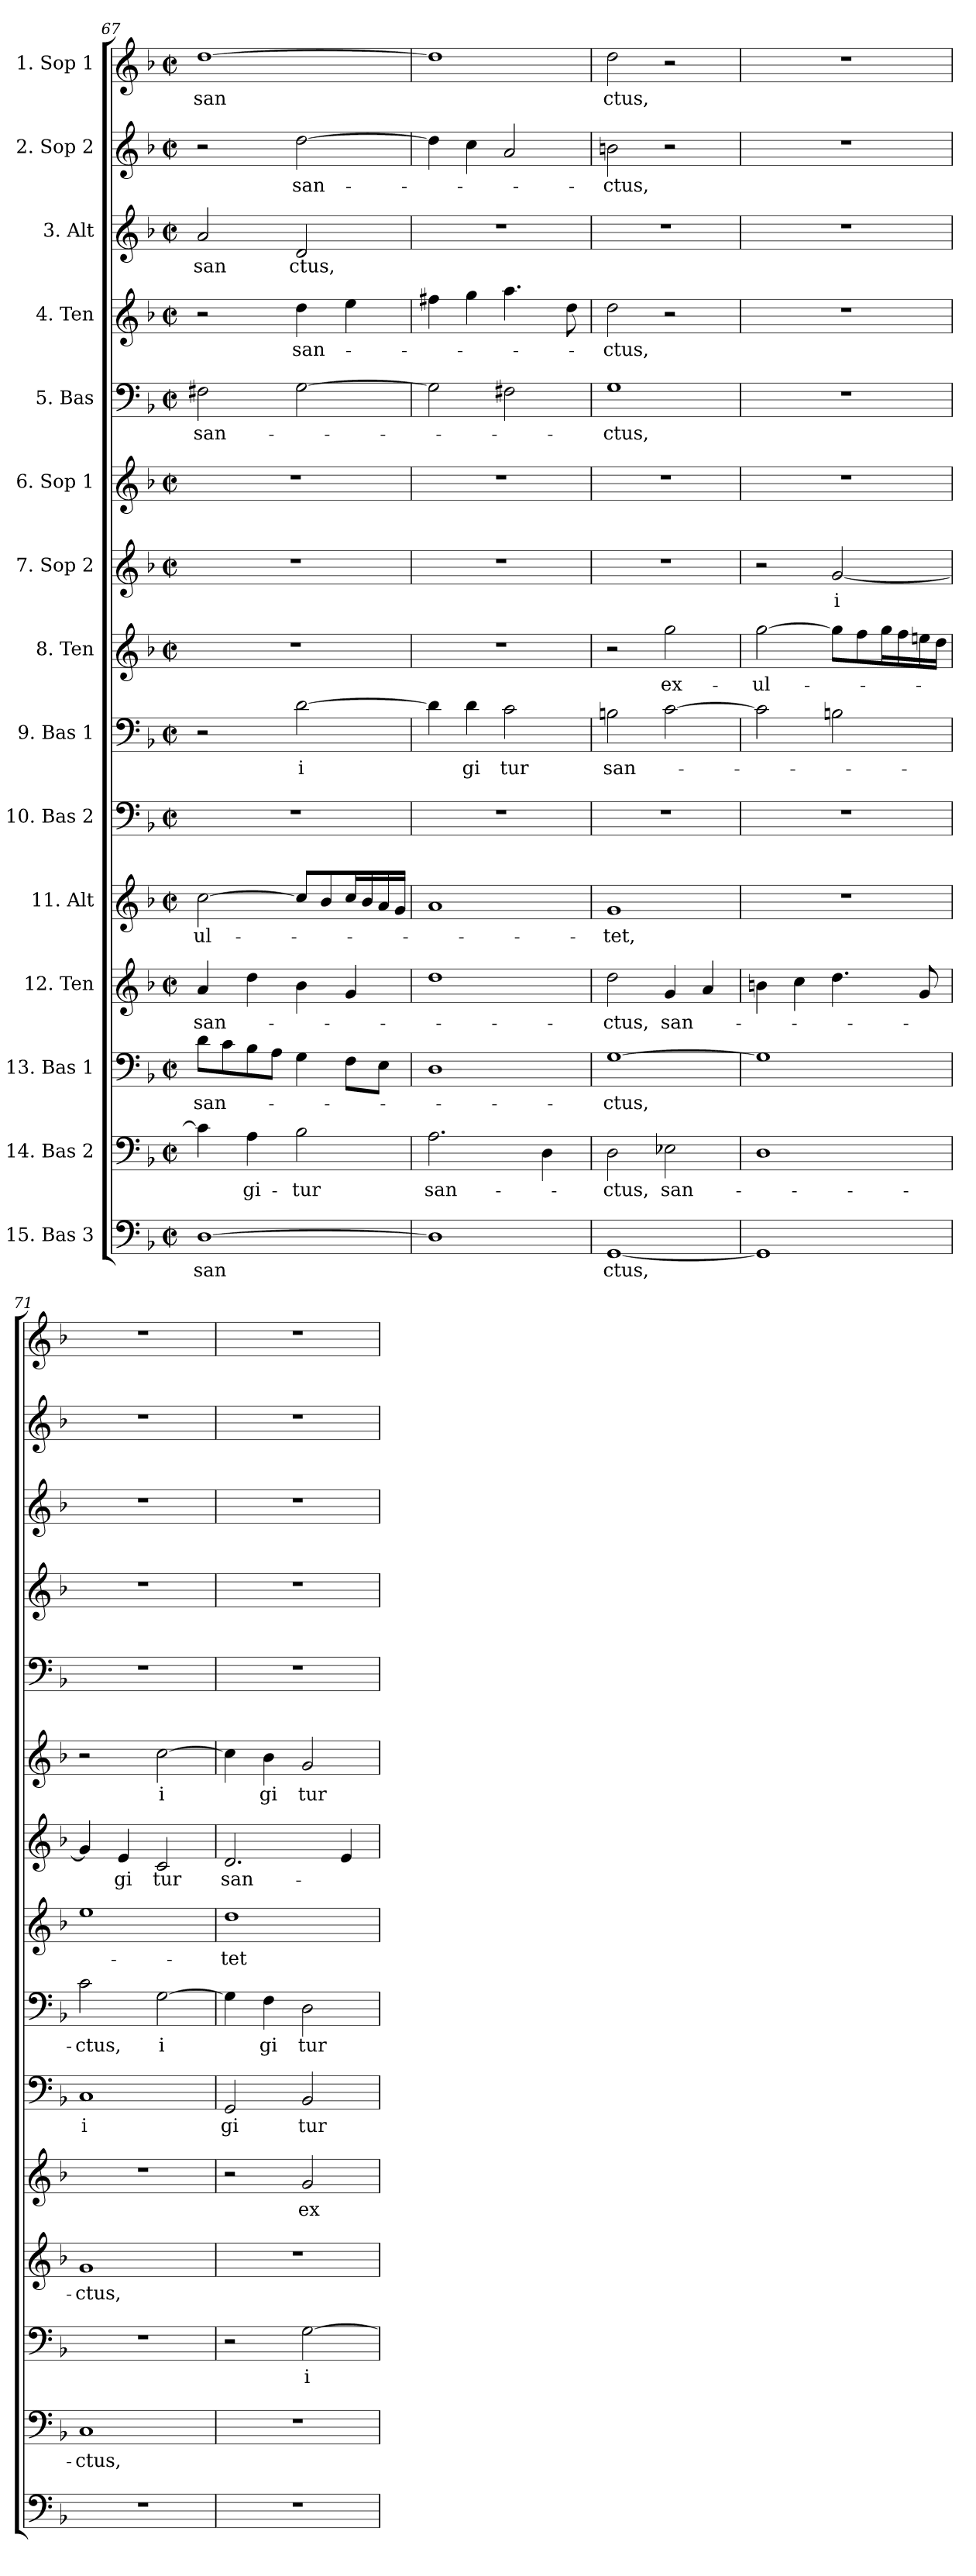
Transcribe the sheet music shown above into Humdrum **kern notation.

**kern	**text	**kern	**text	**kern	**text	**kern	**text	**kern	**text	**kern	**text	**kern	**text	**kern	**text	**kern	**text	**kern	**text	**kern	**text	**kern	**text	**kern	**text	**kern	**text	**kern	**text
*part15	*part15	*part14	*part14	*part13	*part13	*part12	*part12	*part11	*part11	*part10	*part10	*part9	*part9	*part8	*part8	*part7	*part7	*part6	*part6	*part5	*part5	*part4	*part4	*part3	*part3	*part2	*part2	*part1	*part1
*staff15	*staff15	*staff14	*staff14	*staff13	*staff13	*staff12	*staff12	*staff11	*staff11	*staff10	*staff10	*staff9	*staff9	*staff8	*staff8	*staff7	*staff7	*staff6	*staff6	*staff5	*staff5	*staff4	*staff4	*staff3	*staff3	*staff2	*staff2	*staff1	*staff1
*I"15. Bas 3	*	*I"14. Bas 2	*	*I"13. Bas 1	*	*I"12. Ten	*	*I"11. Alt	*	*I"10. Bas 2	*	*I"9. Bas 1	*	*I"8. Ten	*	*I"7. Sop 2	*	*I"6. Sop 1	*	*I"5. Bas	*	*I"4. Ten	*	*I"3. Alt	*	*I"2. Sop 2	*	*I"1. Sop 1	*
*clefF4	*	*clefF4	*	*clefF4	*	*clefG2	*	*clefG2	*	*clefF4	*	*clefF4	*	*clefG2	*	*clefG2	*	*clefG2	*	*clefF4	*	*clefG2	*	*clefG2	*	*clefG2	*	*clefG2	*
*k[b-]	*	*k[b-]	*	*k[b-]	*	*k[b-]	*	*k[b-]	*	*k[b-]	*	*k[b-]	*	*k[b-]	*	*k[b-]	*	*k[b-]	*	*k[b-]	*	*k[b-]	*	*k[b-]	*	*k[b-]	*	*k[b-]	*
*F:	*	*F:	*	*F:	*	*F:	*	*F:	*	*F:	*	*F:	*	*F:	*	*F:	*	*F:	*	*F:	*	*F:	*	*F:	*	*F:	*	*F:	*
*M2/2	*	*M2/2	*	*M2/2	*	*M2/2	*	*M2/2	*	*M2/2	*	*M2/2	*	*M2/2	*	*M2/2	*	*M2/2	*	*M2/2	*	*M2/2	*	*M2/2	*	*M2/2	*	*M2/2	*
*met(c|)	*	*met(c|)	*	*met(c|)	*	*met(c|)	*	*met(c|)	*	*met(c|)	*	*met(c|)	*	*met(c|)	*	*met(c|)	*	*met(c|)	*	*met(c|)	*	*met(c|)	*	*met(c|)	*	*met(c|)	*	*met(c|)	*
=67	=67	=67	=67	=67	=67	=67	=67	=67	=67	=67	=67	=67	=67	=67	=67	=67	=67	=67	=67	=67	=67	=67	=67	=67	=67	=67	=67	=67	=67
!	!LO:LY:b	!	!	!	!LO:LY:b:cj	!	!LO:LY:b:cj	!	!LO:LY:b:cj	!	!	!	!	!	!	!	!	!	!	!	!LO:LY:b:cj	!	!	!	!LO:LY:b:cj	!	!	!	!LO:LY:b
[>1D	san	4c\]	.	8d\L	san-	4a/	san-	[>2cc\	ul-	1r	.	2r	.	1r	.	1r	.	1r	.	2F#X\	san-	2r	.	2a/	san	2r	.	[>1dd	san
.	.	.	.	8c\	.	.	.	.	.	.	.	.	.	.	.	.	.	.	.	.	.	.	.	.	.	.	.	.	.
!	!	!	!LO:LY:b:cj	!	!	!	!	!	!	!	!	!	!	!	!	!	!	!	!	!	!	!	!	!	!	!	!	!	!
.	.	4A\	-gi-	8B-\	.	4dd\	.	.	.	.	.	.	.	.	.	.	.	.	.	.	.	.	.	.	.	.	.	.	.
.	.	.	.	8A\J	.	.	.	.	.	.	.	.	.	.	.	.	.	.	.	.	.	.	.	.	.	.	.	.	.
!	!	!	!LO:LY:b:cj	!	!	!	!	!	!	!	!	!	!LO:LY:b:rj	!	!	!	!	!	!	!	!	!	!LO:LY:b:cj	!	!LO:LY:b:cj	!	!LO:LY:b	!	!
.	.	2B-\	-tur	4G\	.	4b-\	.	8cc/L]	.	.	.	[>2d\	i	.	.	.	.	.	.	[>2G\	.	4dd\	san-	2d/	ctus,	[>2dd\	san-	.	.
.	.	.	.	.	.	.	.	8b-/	.	.	.	.	.	.	.	.	.	.	.	.	.	.	.	.	.	.	.	.	.
.	.	.	.	8F\L	.	4g/	.	16cc/	.	.	.	.	.	.	.	.	.	.	.	.	.	4ee\	.	.	.	.	.	.	.
.	.	.	.	.	.	.	.	16b-/	.	.	.	.	.	.	.	.	.	.	.	.	.	.	.	.	.	.	.	.	.
.	.	.	.	8E\J	.	.	.	16a/	.	.	.	.	.	.	.	.	.	.	.	.	.	.	.	.	.	.	.	.	.
.	.	.	.	.	.	.	.	16g/J	.	.	.	.	.	.	.	.	.	.	.	.	.	.	.	.	.	.	.	.	.
=68	=68	=68	=68	=68	=68	=68	=68	=68	=68	=68	=68	=68	=68	=68	=68	=68	=68	=68	=68	=68	=68	=68	=68	=68	=68	=68	=68	=68	=68
!	!	!	!LO:LY:b:cj	!	!	!	!	!	!	!	!	!	!	!	!	!	!	!	!	!	!	!	!	!	!	!	!	!	!
1D]	.	2.A\	san-	1D	.	1dd	.	1a	.	1r	.	4d\]	.	1r	.	1r	.	1r	.	2G\]	.	4ff#X\	.	1r	.	4dd\]	.	1dd]	.
!	!	!	!	!	!	!	!	!	!	!	!	!	!LO:LY:b:cj	!	!	!	!	!	!	!	!	!	!	!	!	!	!	!	!
.	.	.	.	.	.	.	.	.	.	.	.	4d\	gi	.	.	.	.	.	.	.	.	4gg\	.	.	.	4cc\	.	.	.
!	!	!	!	!	!	!	!	!	!	!	!	!	!LO:LY:b:cj	!	!	!	!	!	!	!	!	!	!	!	!	!	!	!	!
.	.	.	.	.	.	.	.	.	.	.	.	2c\	tur	.	.	.	.	.	.	2F#X\	.	4.aa\	.	.	.	2a/	.	.	.
.	.	4D\	.	.	.	.	.	.	.	.	.	.	.	.	.	.	.	.	.	.	.	.	.	.	.	.	.	.	.
.	.	.	.	.	.	.	.	.	.	.	.	.	.	.	.	.	.	.	.	.	.	8dd\	.	.	.	.	.	.	.
=69	=69	=69	=69	=69	=69	=69	=69	=69	=69	=69	=69	=69	=69	=69	=69	=69	=69	=69	=69	=69	=69	=69	=69	=69	=69	=69	=69	=69	=69
!	!LO:LY:b	!	!LO:LY:b:cj	!	!LO:LY:b	!	!LO:LY:b:cj	!	!LO:LY:b:cj	!	!	!	!LO:LY:b:cj	!	!	!	!	!	!	!	!LO:LY:b:cj	!	!LO:LY:b:cj	!	!	!	!LO:LY:b:cj	!	!LO:LY:b:cj
[<1GG	ctus,	2D\	-ctus,	[>1G	-ctus,	2dd\	-ctus,	1g	-tet,	1r	.	2Bn\	san-	2r	.	1r	.	1r	.	1G	-ctus,	2dd\	-ctus,	1r	.	2bn\	-ctus,	2dd\	ctus,
!	!	!	!LO:LY:b:cj	!	!	!	!LO:LY:b:cj	!	!	!	!	!	!	!	!LO:LY:b:cj	!	!	!	!	!	!	!	!	!	!	!	!	!	!
.	.	2E-X\	san-	.	.	4g/	san-	.	.	.	.	[>2c\	.	2gg\	ex-	.	.	.	.	.	.	2r	.	.	.	2r	.	2r	.
.	.	.	.	.	.	4a/	.	.	.	.	.	.	.	.	.	.	.	.	.	.	.	.	.	.	.	.	.	.	.
=70	=70	=70	=70	=70	=70	=70	=70	=70	=70	=70	=70	=70	=70	=70	=70	=70	=70	=70	=70	=70	=70	=70	=70	=70	=70	=70	=70	=70	=70
!	!	!	!	!	!	!	!	!	!	!	!	!	!	!	!LO:LY:b:cj	!	!	!	!	!	!	!	!	!	!	!	!	!	!
1GG]	.	1D	.	1G]	.	4bn\	.	1r	.	1r	.	2c\]	.	[>2gg\	-ul-	2r	.	1r	.	1r	.	1r	.	1r	.	1r	.	1r	.
.	.	.	.	.	.	4cc\	.	.	.	.	.	.	.	.	.	.	.	.	.	.	.	.	.	.	.	.	.	.	.
!	!	!	!	!	!	!	!	!	!	!	!	!	!	!	!	!	!LO:LY:b:rj	!	!	!	!	!	!	!	!	!	!	!	!
.	.	.	.	.	.	4.dd\	.	.	.	.	.	2Bn\	.	8gg\L]	.	[<2g/	i	.	.	.	.	.	.	.	.	.	.	.	.
.	.	.	.	.	.	.	.	.	.	.	.	.	.	8ff\	.	.	.	.	.	.	.	.	.	.	.	.	.	.	.
.	.	.	.	.	.	.	.	.	.	.	.	.	.	16gg\	.	.	.	.	.	.	.	.	.	.	.	.	.	.	.
.	.	.	.	.	.	.	.	.	.	.	.	.	.	16ff\	.	.	.	.	.	.	.	.	.	.	.	.	.	.	.
.	.	.	.	.	.	8g/	.	.	.	.	.	.	.	16een\	.	.	.	.	.	.	.	.	.	.	.	.	.	.	.
.	.	.	.	.	.	.	.	.	.	.	.	.	.	16dd\J	.	.	.	.	.	.	.	.	.	.	.	.	.	.	.
=71	=71	=71	=71	=71	=71	=71	=71	=71	=71	=71	=71	=71	=71	=71	=71	=71	=71	=71	=71	=71	=71	=71	=71	=71	=71	=71	=71	=71	=71
!	!	!	!LO:LY:b:cj	!	!	!	!LO:LY:b:cj	!	!	!	!LO:LY:b:cj	!	!LO:LY:b:cj	!	!	!	!	!	!	!	!	!	!	!	!	!	!	!	!
1r	.	1C	-ctus,	1r	.	1g	-ctus,	1r	.	1C	i	2c\	-ctus,	1ee	.	4g/]	.	2r	.	1r	.	1r	.	1r	.	1r	.	1r	.
!	!	!	!	!	!	!	!	!	!	!	!	!	!	!	!	!	!LO:LY:b:cj	!	!	!	!	!	!	!	!	!	!	!	!
.	.	.	.	.	.	.	.	.	.	.	.	.	.	.	.	4e/	gi	.	.	.	.	.	.	.	.	.	.	.	.
!	!	!	!	!	!	!	!	!	!	!	!	!	!LO:LY:b:rj	!	!	!	!LO:LY:b:cj	!	!LO:LY:b:rj	!	!	!	!	!	!	!	!	!	!
.	.	.	.	.	.	.	.	.	.	.	.	[>2G\	i	.	.	2c/	tur	[>2cc\	i	.	.	.	.	.	.	.	.	.	.
=72	=72	=72	=72	=72	=72	=72	=72	=72	=72	=72	=72	=72	=72	=72	=72	=72	=72	=72	=72	=72	=72	=72	=72	=72	=72	=72	=72	=72	=72
!	!	!	!	!	!	!	!	!	!	!	!LO:LY:b:cj	!	!	!	!LO:LY:b:cj	!	!LO:LY:b:cj	!	!	!	!	!	!	!	!	!	!	!	!
1r	.	1r	.	2r	.	1r	.	2r	.	2GG/	gi	4G\]	.	1dd	-tet	2.d/	san-	4cc\]	.	1r	.	1r	.	1r	.	1r	.	1r	.
!	!	!	!	!	!	!	!	!	!	!	!	!	!LO:LY:b:cj	!	!	!	!	!	!LO:LY:b:cj	!	!	!	!	!	!	!	!	!	!
.	.	.	.	.	.	.	.	.	.	.	.	4F\	gi	.	.	.	.	4b-\	gi	.	.	.	.	.	.	.	.	.	.
!	!	!	!	!	!LO:LY:b:rj	!	!	!	!LO:LY:b:cj	!	!LO:LY:b:cj	!	!LO:LY:b:cj	!	!	!	!	!	!LO:LY:b:cj	!	!	!	!	!	!	!	!	!	!
.	.	.	.	[>2G\	i	.	.	2g/	ex	2BB-/	tur	2D\	tur	.	.	.	.	2g/	tur	.	.	.	.	.	.	.	.	.	.
.	.	.	.	.	.	.	.	.	.	.	.	.	.	.	.	4e/	.	.	.	.	.	.	.	.	.	.	.	.	.
=	=	=	=	=	=	=	=	=	=	=	=	=	=	=	=	=	=	=	=	=	=	=	=	=	=	=	=	=	=
*-	*-	*-	*-	*-	*-	*-	*-	*-	*-	*-	*-	*-	*-	*-	*-	*-	*-	*-	*-	*-	*-	*-	*-	*-	*-	*-	*-	*-	*-
